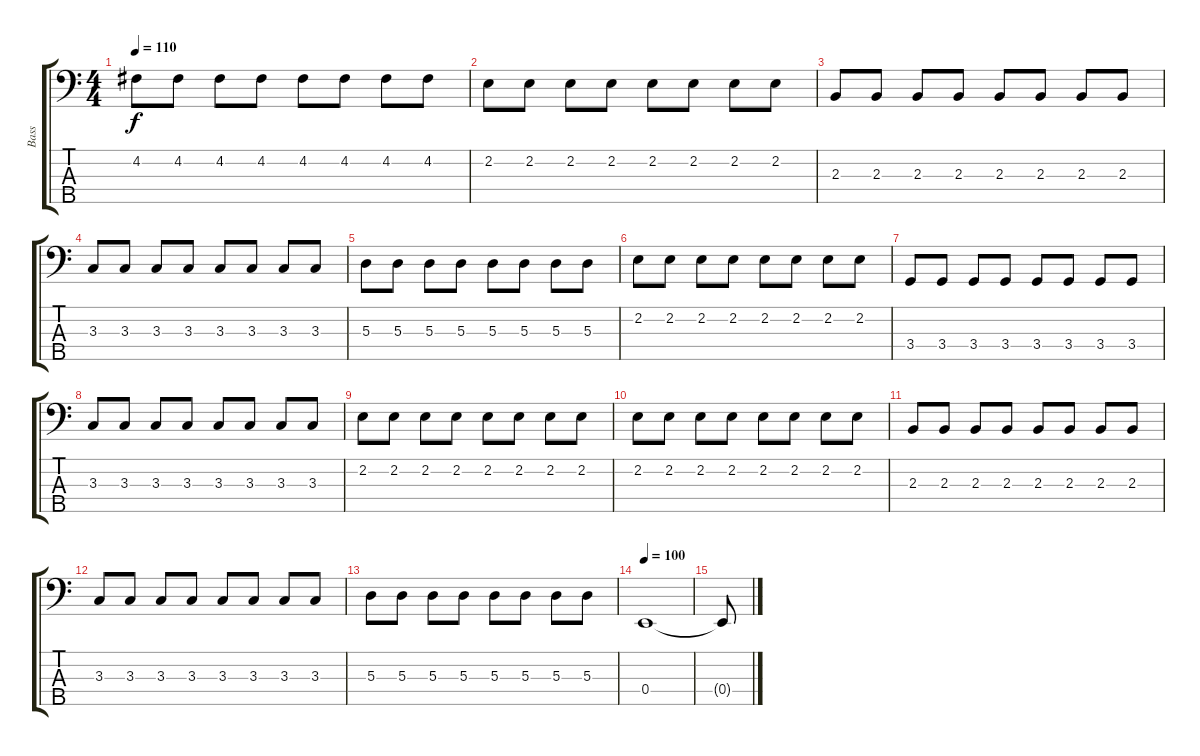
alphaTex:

\track ("Bass" "Bass") {instrument electricbassfinger}
\staff {score tabs}
\tuning (G2 D2 A1 E1 B0) {hide}
\ts (4 4)
\tempo 110
\clef f4
\ks c
4.2.8{dy f} 4.2.8 4.2.8 4.2.8 4.2.8 4.2.8 4.2.8 4.2.8 |
2.2.8 2.2.8 2.2.8 2.2.8 2.2.8 2.2.8 2.2.8 2.2.8 |
2.3.8 2.3.8 2.3.8 2.3.8 2.3.8 2.3.8 2.3.8 2.3.8 |
3.3.8 3.3.8 3.3.8 3.3.8 3.3.8 3.3.8 3.3.8 3.3.8 |
5.3.8 5.3.8 5.3.8 5.3.8 5.3.8 5.3.8 5.3.8 5.3.8 |
2.2.8 2.2.8 2.2.8 2.2.8 2.2.8 2.2.8 2.2.8 2.2.8 |
3.4.8 3.4.8 3.4.8 3.4.8 3.4.8 3.4.8 3.4.8 3.4.8 |
3.3.8 3.3.8 3.3.8 3.3.8 3.3.8 3.3.8 3.3.8 3.3.8 |
2.2.8 2.2.8 2.2.8 2.2.8 2.2.8 2.2.8 2.2.8 2.2.8 |
2.2.8 2.2.8 2.2.8 2.2.8 2.2.8 2.2.8 2.2.8 2.2.8 |
2.3.8 2.3.8 2.3.8 2.3.8 2.3.8 2.3.8 2.3.8 2.3.8 |
3.3.8 3.3.8 3.3.8 3.3.8 3.3.8 3.3.8 3.3.8 3.3.8 |
5.3.8 5.3.8 5.3.8 5.3.8 5.3.8 5.3.8 5.3.8 5.3.8 |
\tempo 100
0.4.1 |
0.4{t}.8
